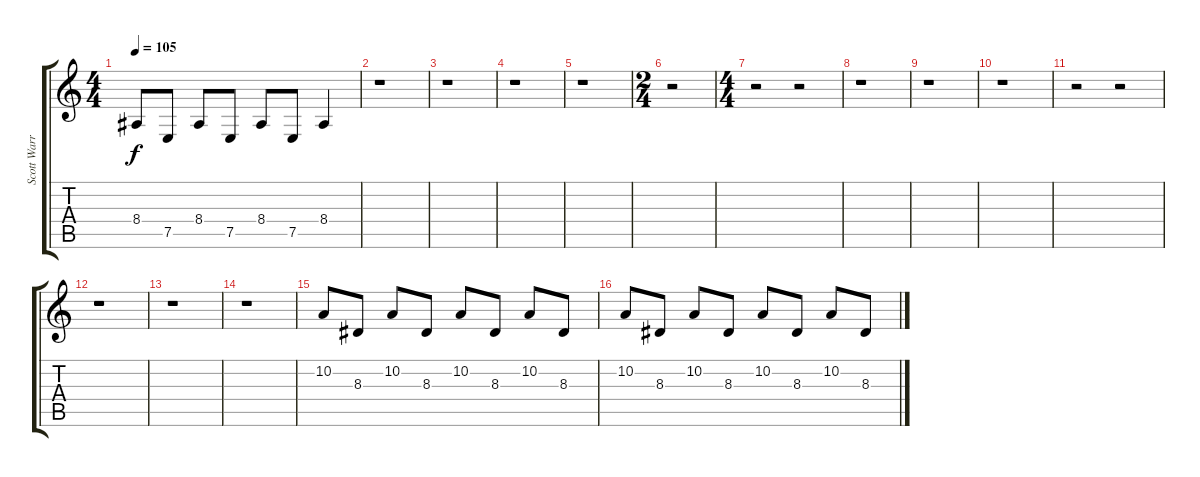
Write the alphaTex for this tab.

\track ("Scott Warren" "Scott Warr") {instrument pad3polysynth}
\staff {score tabs}
\tuning (E4 B3 G3 D3 A2 E2) {hide}
\ts (4 4)
\tempo 105
\clef g2
\ks c
8.4.8{dy f} 7.5.8 8.4.8 7.5.8 8.4.8 7.5.8 8.4.4 |
r.1 |
r.1 |
r.1 |
r.1 |
\ts (2 4)
r.2 |
\ts (4 4)
r.2 r.2 |
r.1 |
r.1 |
r.1 |
r.2 r.2 |
r.1 |
r.1 |
r.1 |
10.2.8 8.3.8 10.2.8 8.3.8 10.2.8 8.3.8 10.2.8 8.3.8 |
10.2.8 8.3.8 10.2.8 8.3.8 10.2.8 8.3.8 10.2.8 8.3.8
